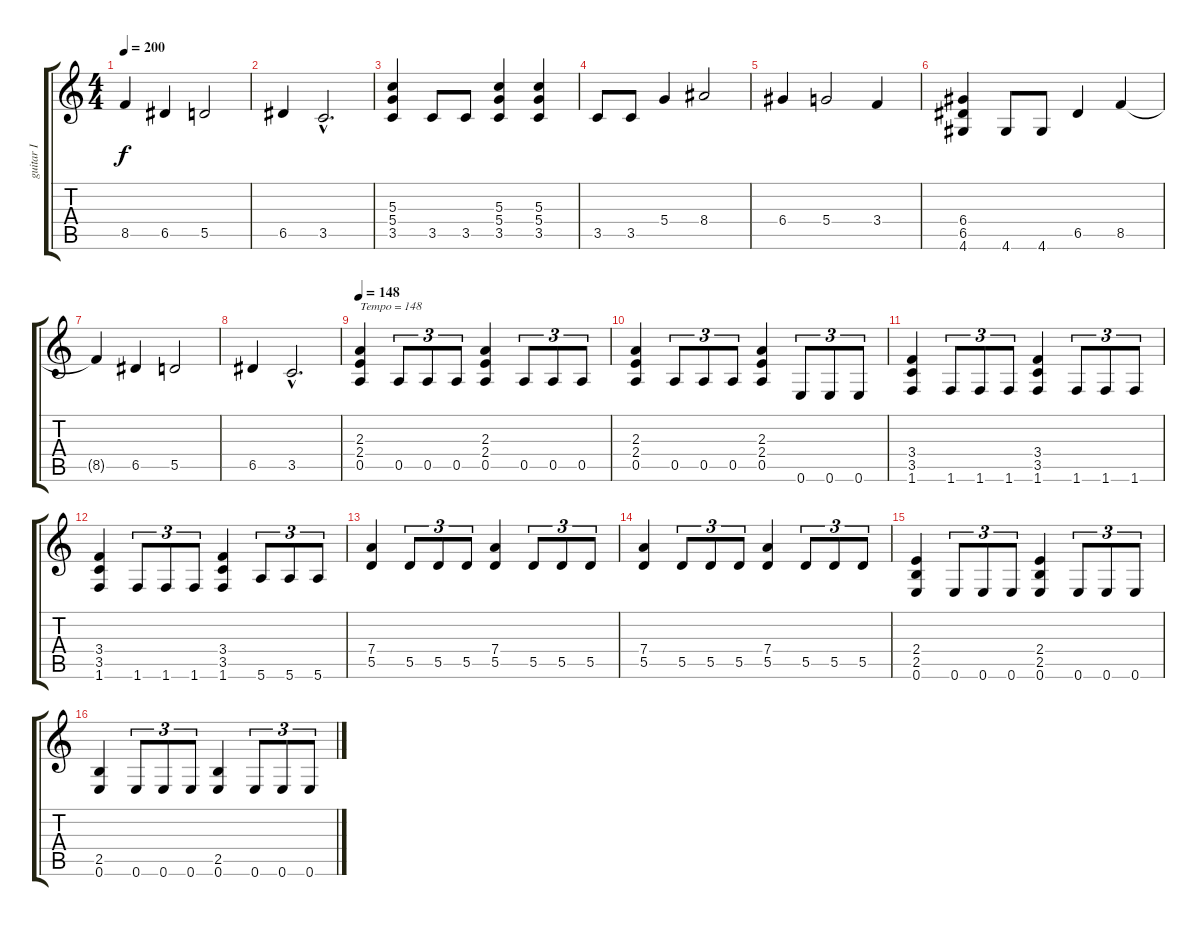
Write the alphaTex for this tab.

\track ("guitar I" "guitar I") {instrument distortionguitar}
\staff {score tabs}
\tuning (E4 B3 G3 D3 A2 E2) {hide}
\ts (4 4)
\tempo 200
\clef g2
\ks c
8.5{t}.4{dy f} 6.5.4 5.5.2 |
6.5.4 3.5{hac}.2{d} |
(5.3 5.4 3.5).4 3.5.8 3.5.8 (5.3 5.4 3.5).4 (5.3 5.4 3.5).4 |
3.5.8 3.5.8 5.4.4 8.4.2 |
6.4.4 5.4.2 3.4.4 |
(6.4 6.5 4.6).4 4.6.8 4.6.8 6.5.4 8.5.4 |
8.5{t}.4 6.5.4 5.5.2 |
6.5.4 3.5{hac}.2{d} |
\tempo 148
(2.3 2.4 0.5).4{txt "Tempo = 148"} 0.5.8{tu (3 2)} 0.5.8{tu (3 2)} 0.5.8{tu (3 2)} (2.3 2.4 0.5).4 0.5.8{tu (3 2)} 0.5.8{tu (3 2)} 0.5.8{tu (3 2)} |
(2.3 2.4 0.5).4 0.5.8{tu (3 2)} 0.5.8{tu (3 2)} 0.5.8{tu (3 2)} (2.3 2.4 0.5).4 0.6.8{tu (3 2)} 0.6.8{tu (3 2)} 0.6.8{tu (3 2)} |
(3.4 3.5 1.6).4 1.6.8{tu (3 2)} 1.6.8{tu (3 2)} 1.6.8{tu (3 2)} (3.4 3.5 1.6).4 1.6.8{tu (3 2)} 1.6.8{tu (3 2)} 1.6.8{tu (3 2)} |
(3.4 3.5 1.6).4 1.6.8{tu (3 2)} 1.6.8{tu (3 2)} 1.6.8{tu (3 2)} (3.4 3.5 1.6).4 5.6.8{tu (3 2)} 5.6.8{tu (3 2)} 5.6.8{tu (3 2)} |
(7.4 5.5).4 5.5.8{tu (3 2)} 5.5.8{tu (3 2)} 5.5.8{tu (3 2)} (7.4 5.5).4 5.5.8{tu (3 2)} 5.5.8{tu (3 2)} 5.5.8{tu (3 2)} |
(7.4 5.5).4 5.5.8{tu (3 2)} 5.5.8{tu (3 2)} 5.5.8{tu (3 2)} (7.4 5.5).4 5.5.8{tu (3 2)} 5.5.8{tu (3 2)} 5.5.8{tu (3 2)} |
(2.4 2.5 0.6).4 0.6.8{tu (3 2)} 0.6.8{tu (3 2)} 0.6.8{tu (3 2)} (2.4 2.5 0.6).4 0.6.8{tu (3 2)} 0.6.8{tu (3 2)} 0.6.8{tu (3 2)} |
(2.5 0.6).4 0.6.8{tu (3 2)} 0.6.8{tu (3 2)} 0.6.8{tu (3 2)} (2.5 0.6).4 0.6.8{tu (3 2)} 0.6.8{tu (3 2)} 0.6.8{tu (3 2)}
